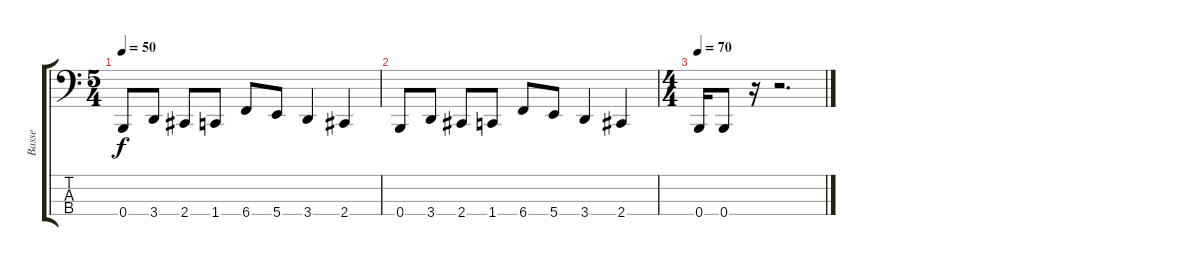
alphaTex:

\track ("Basse" "Basse") {instrument electricbassfinger}
\staff {score tabs}
\tuning (E2 B1 Gb1 B0) {hide}
\ts (5 4)
\tempo 50
\clef f4
\ks c
0.4.8{dy f} 3.4.8 2.4.8 1.4.8 6.4.8 5.4.8 3.4.4 2.4.4 |
0.4.8 3.4.8 2.4.8 1.4.8 6.4.8 5.4.8 3.4.4 2.4.4 |
\ts (4 4)
\tempo 70
0.4.16 0.4.8 r.16 r.2{d}
